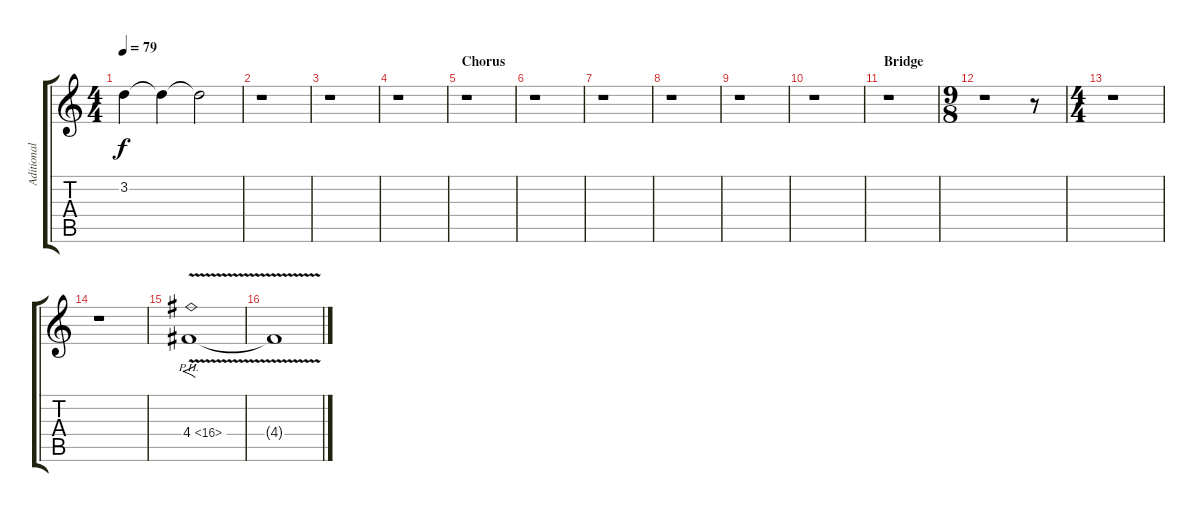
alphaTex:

\track ("Aditional Guitar" "Aditional ") {instrument overdrivenguitar}
\staff {score tabs}
\tuning (E4 B3 G3 D3 A2 D2) {hide}
\ts (4 4)
\tempo 79
\clef g2
\ks c
3.2.4{dy f} 3.2{t}.4 3.2{t}.2 |
r.1 |
r.1 |
r.1 |
\section ("" "Chorus")
r.1 |
r.1 |
r.1 |
r.1 |
r.1 |
r.1 |
\section ("" "Bridge")
r.1 |
\ts (9 8)
r.1 r.8 |
\ts (4 4)
r.1 |
r.1{volume 0} |
4.4{ph 12 v}.1{f volume 14} |
4.4{t}.1
